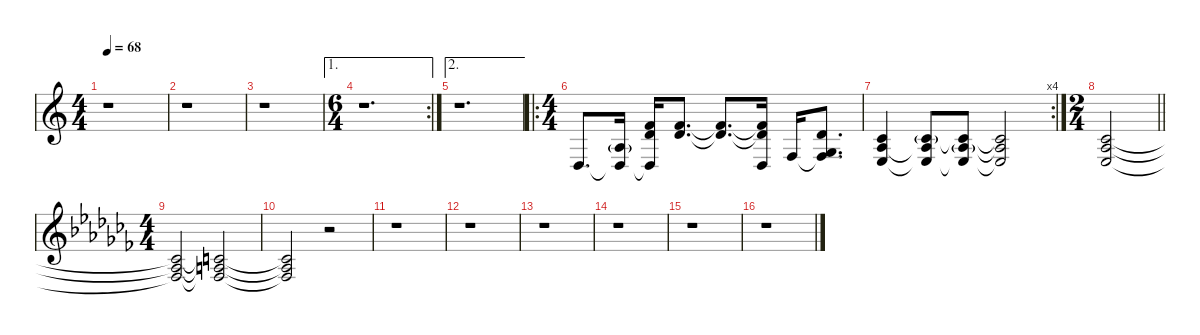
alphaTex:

\defaultSystemsLayout 4
\hideDynamics
\bracketExtendMode nobrackets
\singleTrackTrackNamePolicy hidden
\multiTrackTrackNamePolicy hidden
\firstSystemTrackNameMode fullname
\firstSystemTrackNameOrientation horizontal
\otherSystemsTrackNameOrientation horizontal
\track ("Per Wiberg" "el.pno.") {defaultSystemsLayout 8 instrument electricgrandpiano}
\staff {score}
\tuning (E4 B3 G3 D3 A2 E2)
\ts (4 4)
\beaming (8 2 2 2 2)
\tempo 68
\clef g2
\ks c
r.1{dy f instrument electricgrandpiano beam Down} |
r.1{beam Down} |
r.1{beam Down} |
\ae 1
\rc 2
\ts (6 4)
\beaming (8 2 2 2 2 2 2)
r.1{d beam Down} |
\ae 2
r.1{d beam Down} |
\ro
\ts (4 4)
\beaming (8 2 2 2 2)
0.4.8{d instrument harpsichord beam Up} (2.3{g} 0.4{t}).16{beam Up} (1.1 3.2 0.4{t}).16{beam Up} (1.1 3.2).8{d beam Up} (1.1{t} 3.2{t}).8{d beam Up} (1.1{t} 3.2{t} 0.4).16{beam Up} 3.4.16{beam Up} (3.2 3.4{t} 0.3).8{d beam Up} |
\rc 4
(1.2 2.3 2.4).4{beam Up} (2.4{t} 2.3{t} 1.2{g}).8{beam Up} (1.2{t} 2.4{t} 2.3{g}).8{beam Up} (1.2{t} 2.3{t} 2.4{t}).2{beam Up} |
\ts (2 4)
\beaming (8 2 2)
\barLineRight lightlight
(1.2 2.3 2.4).2{beam Up} |
\ts (4 4)
\beaming (8 2 2 2 2)
\ks abminor
(1.2{t acc forcenatural} 2.3{t acc forcenatural} 2.4{t acc b}).2{beam Up} (1.2{t acc forcenatural} 2.3{t acc forcenatural} 2.4{t acc b}).2{beam Up} |
(1.2{t acc forcenatural} 2.3{t acc forcenatural} 2.4{t acc b}).2{beam Up} r.2{beam Up} |
r.1{beam Down} |
r.1{beam Down} |
r.1{beam Down} |
r.1{beam Down} |
r.1{beam Down} |
r.1{beam Down}
